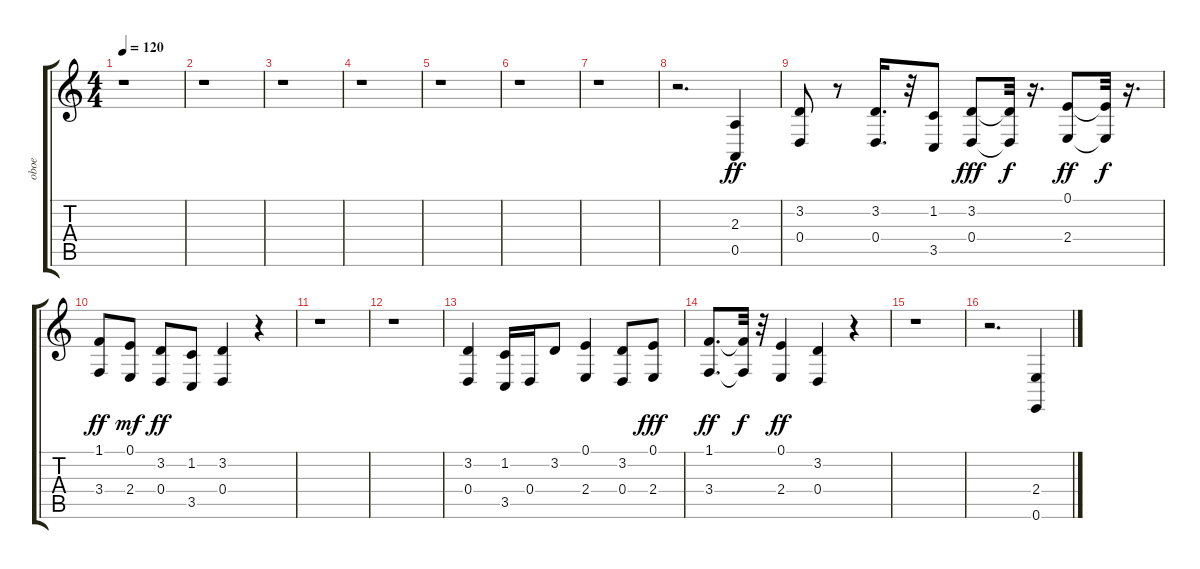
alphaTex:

\track ("oboe" "oboe") {instrument oboe}
\staff {score tabs}
\tuning (E4 B3 G3 D3 A2 E2) {hide}
\ts (4 4)
\tempo 120
\clef g2
\ks c
r.1{dy ff} |
r.1 |
r.1 |
r.1 |
r.1 |
r.1 |
r.1 |
r.2{d} (2.3 0.5).4 |
(3.2 0.4).8 r.8 (3.2 0.4).16{d} r.32 (1.2 3.5).8 (3.2 0.4).8{dy fff} (3.2{t} 0.4{t}).32{dy f} r.16{d} (0.1 2.4).8{dy ff} (0.1{t} 2.4{t}).32{dy f} r.16{d} |
(1.1 3.4).8{dy ff} (0.1 2.4).8{dy mf} (3.2 0.4).8{dy ff} (1.2 3.5).8 (3.2 0.4).4 r.4 |
r.1 |
r.1 |
(3.2 0.4).4 (1.2 3.5).16 0.4.16 3.2.8 (0.1 2.4).4 (3.2 0.4).8 (0.1 2.4).8{dy fff} |
(1.1 3.4).8{d dy ff} (1.1{t} 3.4{t}).32{dy f} r.32 (0.1 2.4).4{dy ff} (3.2 0.4).4 r.4 |
r.1 |
r.2{d} (2.4 0.6).4
